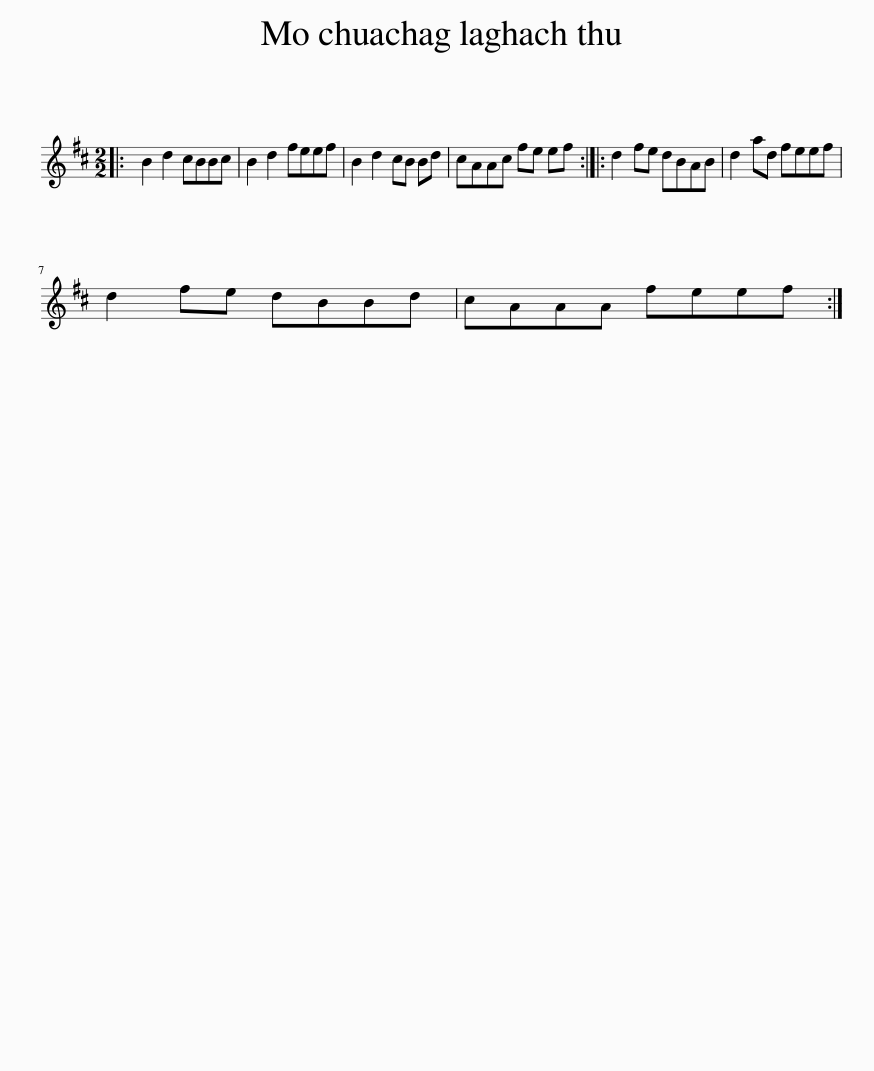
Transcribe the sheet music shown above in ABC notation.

X:1
L:1/8
M:2/2
I:linebreak $
K:Bmin
V:1 treble
V:1
|: B2 d2 cBBc | B2 d2 feef | B2 d2 cB Bd | cAAc fe ef :: d2 fe dBAB | %5
 d2 ad feef |$ d2 fe dBBd | cAAA feef :| %8
